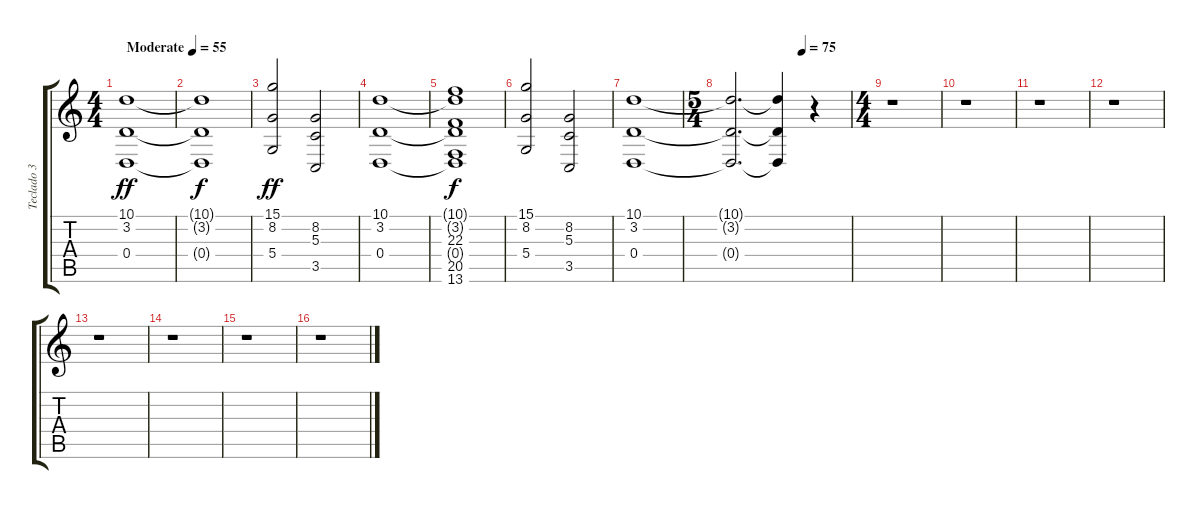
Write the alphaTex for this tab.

\track ("Teclado 3" "Teclado 3") {instrument stringensemble2}
\staff {score tabs}
\tuning (E4 B3 G3 D3 A2 E2) {hide}
\ts (4 4)
\tempo (55 "Moderate")
\clef g2
\ks c
(10.1 3.2 0.4).1{dy ff instrument stringensemble2} |
(10.1{t} 3.2{t} 0.4{t}).1{dy f} |
(15.1 8.2 5.4).2{dy ff} (8.2 5.3 3.5).2 |
(10.1 3.2 0.4).1 |
(10.1{t} 3.2{t} 22.3 0.4{t} 20.5 13.6).1{dy f} |
(15.1 8.2 5.4).2 (8.2 5.3 3.5).2 |
(10.1 3.2 0.4).1 |
\ts (5 4)
\tempo (75 0.6)
(10.1{t} 3.2{t} 0.4{t}).2{d} (10.1{t} 3.2{t} 0.4{t}).4 r.4 |
\ts (4 4)
r.1 |
r.1 |
r.1 |
r.1 |
r.1 |
r.1 |
r.1 |
r.1
